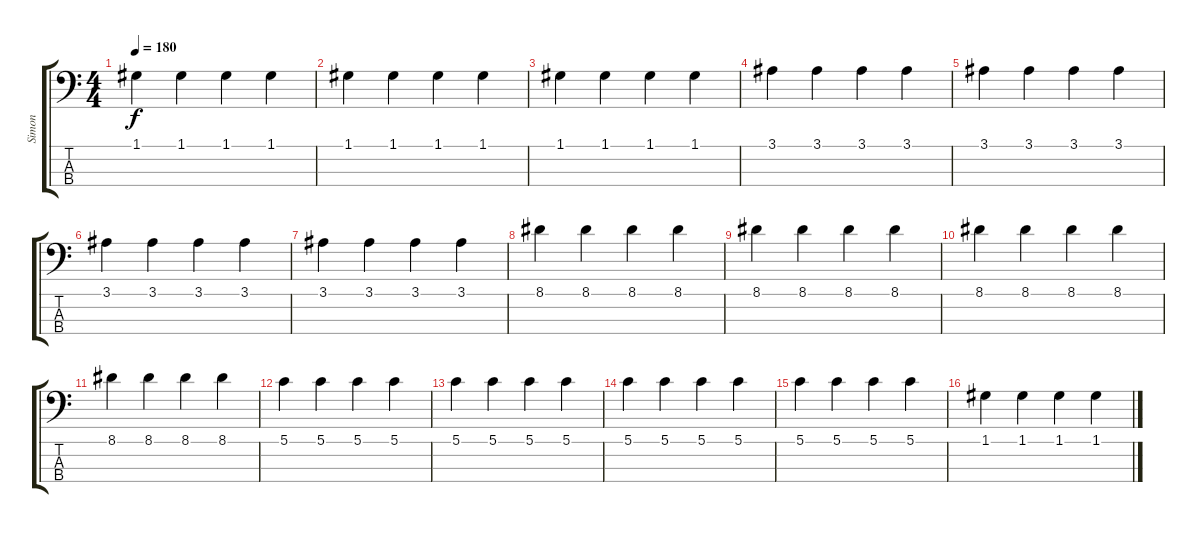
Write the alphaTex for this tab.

\track ("Simon" "Simon") {instrument electricbassfinger}
\staff {score tabs}
\tuning (G2 D2 A1 E1) {hide}
\ts (4 4)
\tempo 180
\clef f4
\ks c
1.1.4{dy f} 1.1.4 1.1.4 1.1.4 |
1.1.4 1.1.4 1.1.4 1.1.4 |
1.1.4 1.1.4 1.1.4 1.1.4 |
3.1.4 3.1.4 3.1.4 3.1.4 |
3.1.4 3.1.4 3.1.4 3.1.4 |
3.1.4 3.1.4 3.1.4 3.1.4 |
3.1.4 3.1.4 3.1.4 3.1.4 |
8.1.4 8.1.4 8.1.4 8.1.4 |
8.1.4 8.1.4 8.1.4 8.1.4 |
8.1.4 8.1.4 8.1.4 8.1.4 |
8.1.4 8.1.4 8.1.4 8.1.4 |
5.1.4 5.1.4 5.1.4 5.1.4 |
5.1.4 5.1.4 5.1.4 5.1.4 |
5.1.4 5.1.4 5.1.4 5.1.4 |
5.1.4 5.1.4 5.1.4 5.1.4 |
1.1.4 1.1.4 1.1.4 1.1.4
